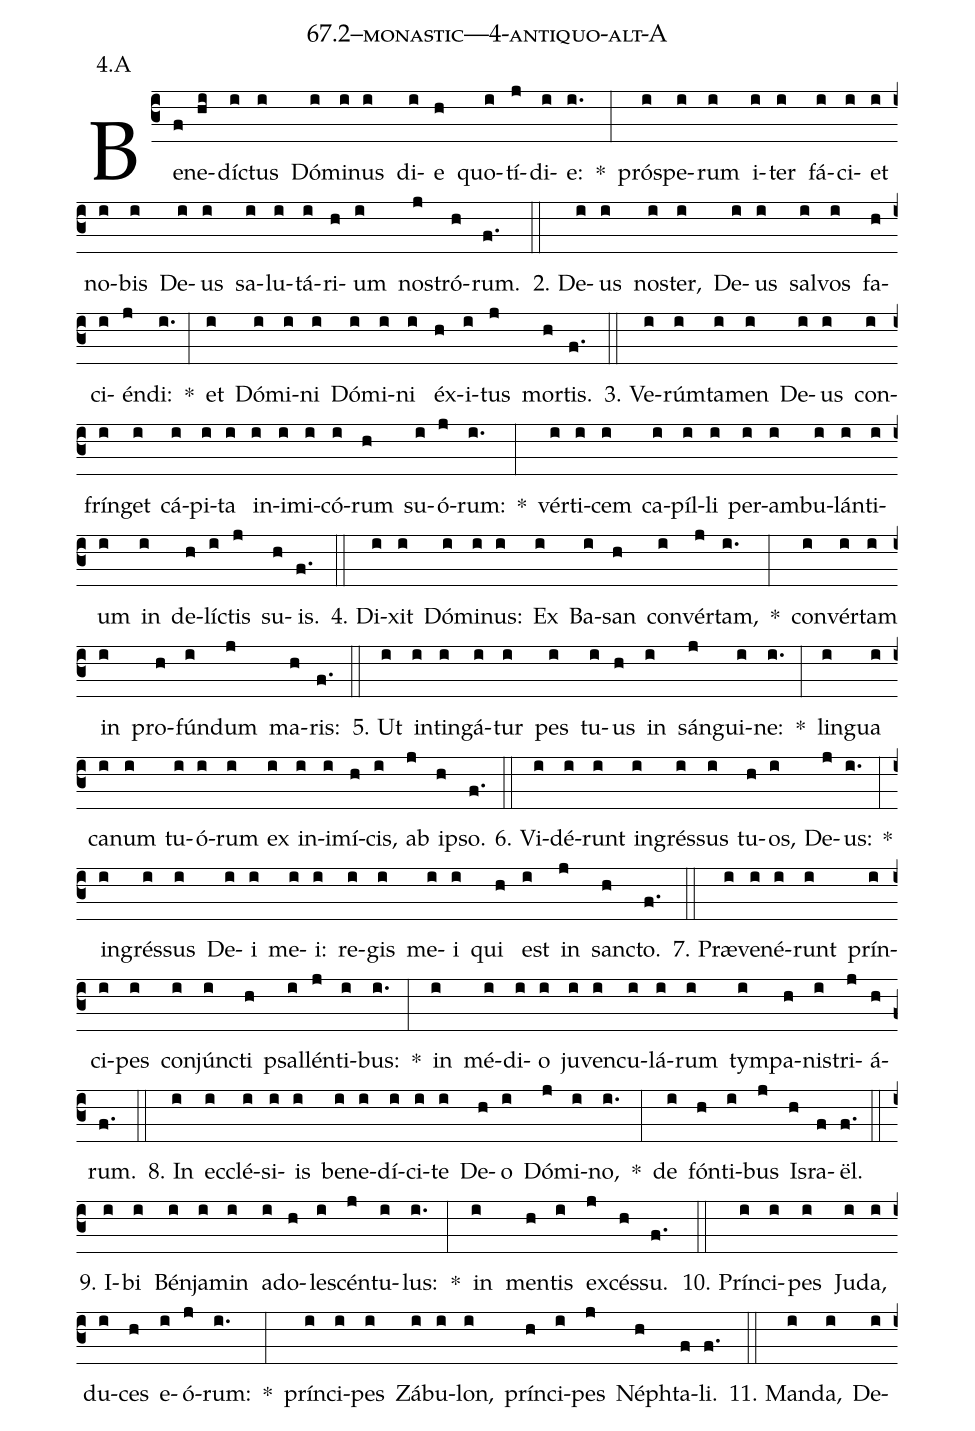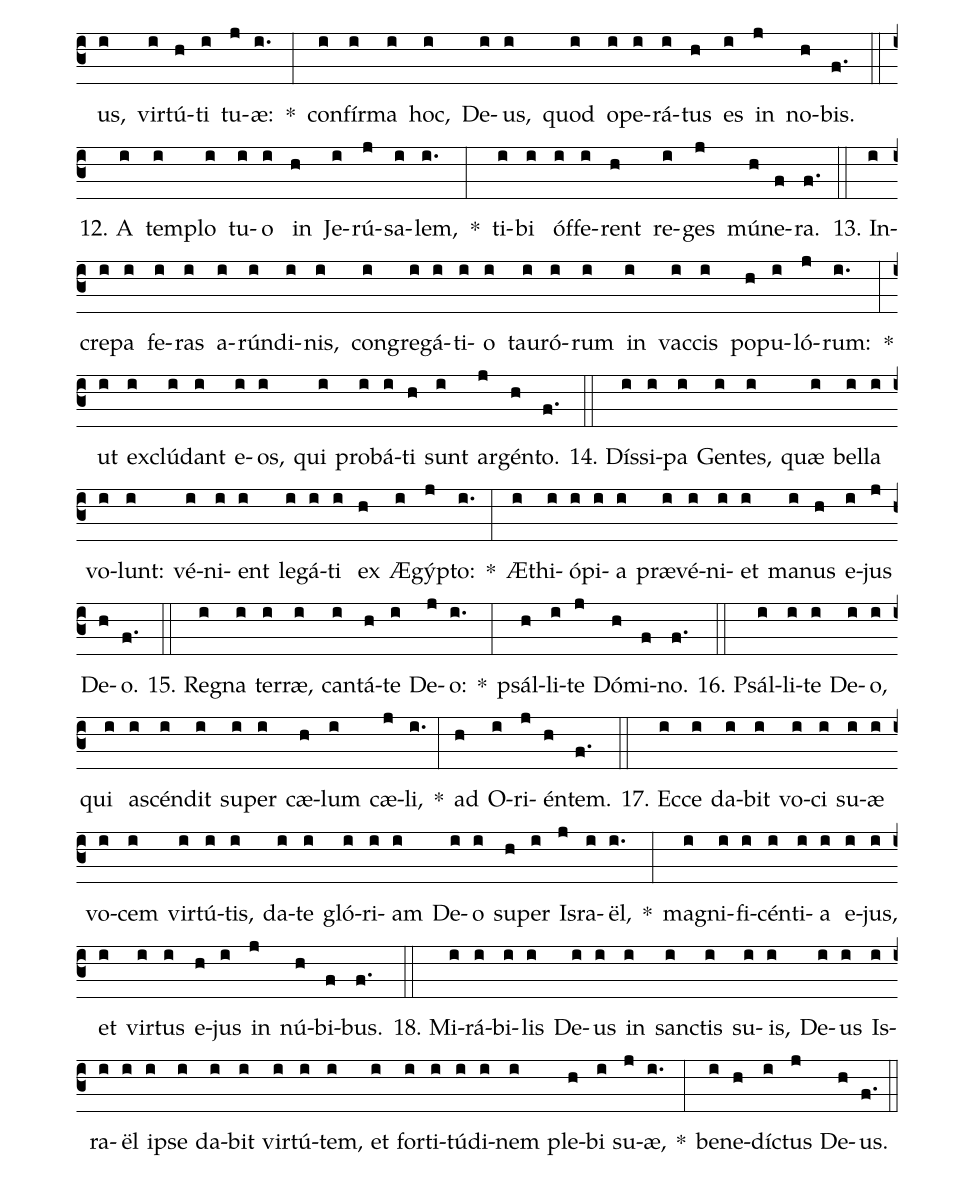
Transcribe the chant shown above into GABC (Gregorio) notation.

name: 67.2--monastic---4-antiquo-alt-A;
annotation: 4.A;
%%
(c3)Be(f)ne(hi)díc(i)tus(i) Dó(i)mi(i)nus(i) di(i)e(h) quo(i)tí(j)di(i)e:(i.) *(:) pró(i)spe(i)rum(i) i(i)ter(i) fá(i)ci(i)et(i) no(i)bis(i) De(i)us(i) sa(i)lu(i)tá(i)ri(h)um(i) nos(j)tró(h)rum.(f.) (::)
2. De(i)us(i) nos(i)ter,(i) De(i)us(i) sal(i)vos(i) fa(h)ci(i)én(j)di:(i.) *(:) et(i) Dó(i)mi(i)ni(i) Dó(i)mi(i)ni(i) éx(h)i(i)tus(j) mor(h)tis.(f.) (::)
3. Ve(i)rúm(i)ta(i)men(i) De(i)us(i) con(i)frín(i)get(i) cá(i)pi(i)ta(i) in(i)i(i)mi(i)có(i)rum(h) su(i)ó(j)rum:(i.) *(:) vér(i)ti(i)cem(i) ca(i)píl(i)li(i) per(i)am(i)bu(i)lán(i)ti(i)um(i) in(i) de(h)líc(i)tis(j) su(h)is.(f.) (::)
4. Di(i)xit(i) Dó(i)mi(i)nus:(i) Ex(i) Ba(i)san(h) con(i)vér(j)tam,(i.) *(:) con(i)vér(i)tam(i) in(i) pro(h)fún(i)dum(j) ma(h)ris:(f.) (::)
5. Ut(i) in(i)tin(i)gá(i)tur(i) pes(i) tu(i)us(h) in(i) sán(j)gui(i)ne:(i.) *(:) lin(i)gua(i) ca(i)num(i) tu(i)ó(i)rum(i) ex(i) in(i)i(i)mí(h)cis,(i) ab(j) ip(h)so.(f.) (::)
6. Vi(i)dé(i)runt(i) in(i)grés(i)sus(i) tu(h)os,(i) De(j)us:(i.) *(:) in(i)grés(i)sus(i) De(i)i(i) me(i)i:(i) re(i)gis(i) me(i)i(i) qui(h) est(i) in(j) sanc(h)to.(f.) (::)
7. Præ(i)ve(i)né(i)runt(i) prín(i)ci(i)pes(i) con(i)júnc(i)ti(h) psal(i)lén(j)ti(i)bus:(i.) *(:) in(i) mé(i)di(i)o(i) ju(i)ven(i)cu(i)lá(i)rum(i) tym(i)pa(h)nis(i)tri(j)á(h)rum.(f.) (::)
8. In(i) ec(i)clé(i)si(i)is(i) be(i)ne(i)dí(i)ci(i)te(i) De(h)o(i) Dó(j)mi(i)no,(i.) *(:) de(i) fón(h)ti(i)bus(j) Is(h)ra(f)ël.(f.) (::)
9. I(i)bi(i) Bén(i)ja(i)min(i) ad(i)o(h)le(i)scén(j)tu(i)lus:(i.) *(:) in(i) men(h)tis(i) ex(j)cés(h)su.(f.) (::)
10. Prín(i)ci(i)pes(i) Ju(i)da,(i) du(i)ces(h) e(i)ó(j)rum:(i.) *(:) prín(i)ci(i)pes(i) Zá(i)bu(i)lon,(i) prín(h)ci(i)pes(j) Néph(h)ta(f)li.(f.) (::)
11. Man(i)da,(i) De(i)us,(i) vir(i)tú(h)ti(i) tu(j)æ:(i.) *(:) con(i)fír(i)ma(i) hoc,(i) De(i)us,(i) quod(i) o(i)pe(i)rá(i)tus(h) es(i) in(j) no(h)bis.(f.) (::)
12. A(i) tem(i)plo(i) tu(i)o(i) in(h) Je(i)rú(j)sa(i)lem,(i.) *(:) ti(i)bi(i) óf(i)fe(i)rent(h) re(i)ges(j) mú(h)ne(f)ra.(f.) (::)
13. In(i)cre(i)pa(i) fe(i)ras(i) a(i)rún(i)di(i)nis,(i) con(i)gre(i)gá(i)ti(i)o(i) tau(i)ró(i)rum(i) in(i) vac(i)cis(i) po(h)pu(i)ló(j)rum:(i.) *(:) ut(i) ex(i)clú(i)dant(i) e(i)os,(i) qui(i) pro(i)bá(i)ti(h) sunt(i) ar(j)gén(h)to.(f.) (::)
14. Dís(i)si(i)pa(i) Gen(i)tes,(i) quæ(i) bel(i)la(i) vo(i)lunt:(i) vé(i)ni(i)ent(i) le(i)gá(i)ti(i) ex(h) Æ(i)gýp(j)to:(i.) *(:) Æ(i)thi(i)ó(i)pi(i)a(i) præ(i)vé(i)ni(i)et(i) ma(i)nus(h) e(i)jus(j) De(h)o.(f.) (::)
15. Re(i)gna(i) ter(i)ræ,(i) can(i)tá(h)te(i) De(j)o:(i.) *(:) psál(h)li(i)te(j) Dó(h)mi(f)no.(f.) (::)
16. Psál(i)li(i)te(i) De(i)o,(i) qui(i) a(i)scén(i)dit(i) su(i)per(i) cæ(h)lum(i) cæ(j)li,(i.) *(:) ad(h) O(i)ri(j)én(h)tem.(f.) (::)
17. Ec(i)ce(i) da(i)bit(i) vo(i)ci(i) su(i)æ(i) vo(i)cem(i) vir(i)tú(i)tis,(i) da(i)te(i) gló(i)ri(i)am(i) De(i)o(i) su(h)per(i) Is(j)ra(i)ël,(i.) *(:) ma(i)gni(i)fi(i)cén(i)ti(i)a(i) e(i)jus,(i) et(i) vir(i)tus(i) e(h)jus(i) in(j) nú(h)bi(f)bus.(f.) (::)
18. Mi(i)rá(i)bi(i)lis(i) De(i)us(i) in(i) sanc(i)tis(i) su(i)is,(i) De(i)us(i) Is(i)ra(i)ël(i) ip(i)se(i) da(i)bit(i) vir(i)tú(i)tem,(i) et(i) for(i)ti(i)tú(i)di(i)nem(i) ple(h)bi(i) su(j)æ,(i.) *(:) be(i)ne(h)díc(i)tus(j) De(h)us.(f.) (::)
